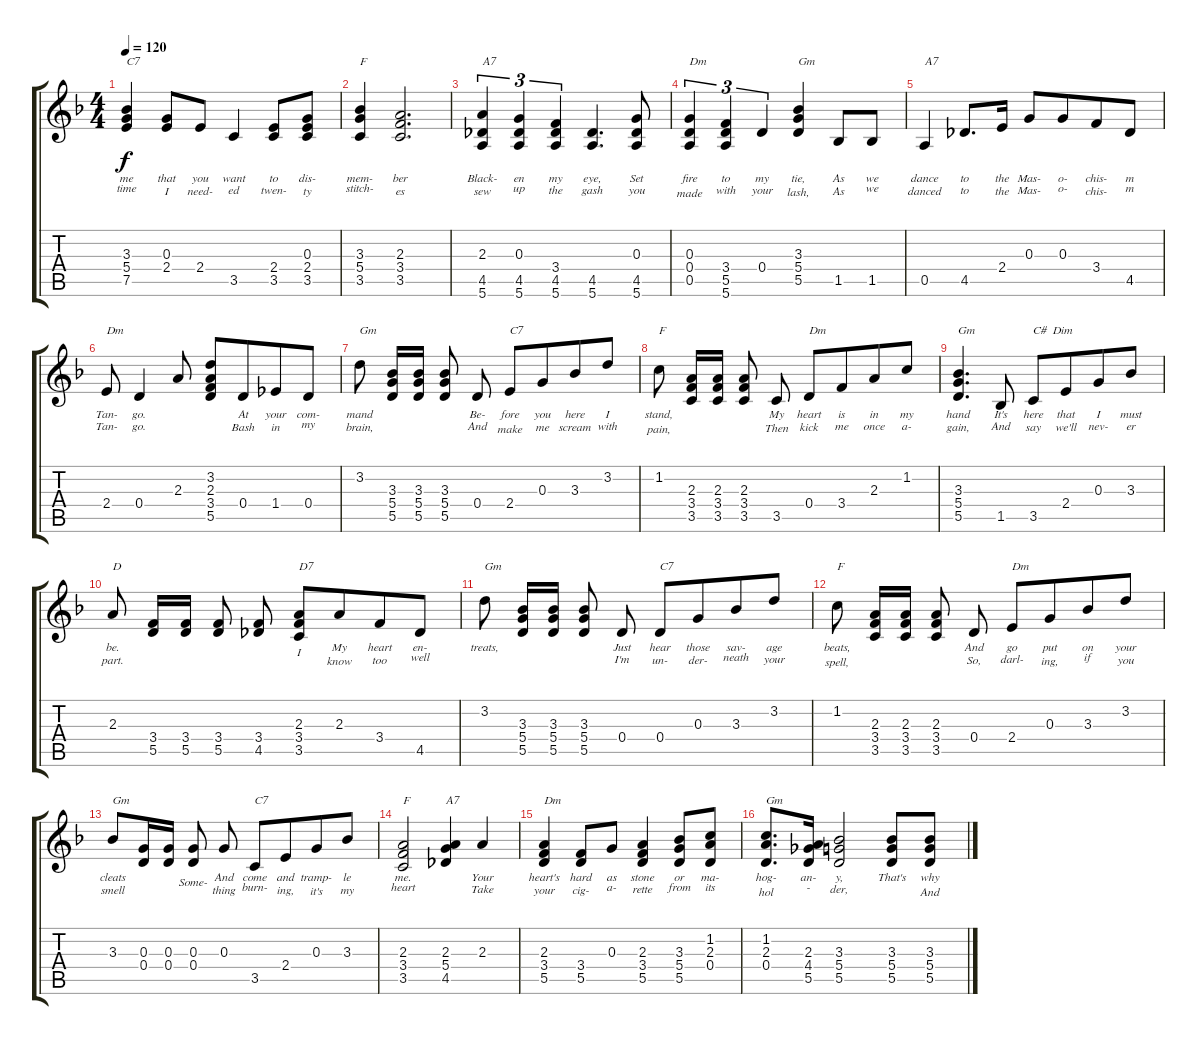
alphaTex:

\track "" {instrument acousticguitarsteel}
\staff {score tabs}
\tuning (E4 B3 G3 D3 A2 E2) {hide}
\ts (4 4)
\tempo 120
\clef g2
\ks f
(3.3 5.4 7.5).4{txt "C7" lyrics (0 "me") lyrics (1 "time") lyrics (2 "") lyrics (3 "") lyrics (4 "") dy f} (0.3 2.4).8{lyrics (0 "that") lyrics (1 "I") lyrics (2 "") lyrics (3 "") lyrics (4 "")} 2.4.8{lyrics (0 "you") lyrics (1 "need-") lyrics (2 "") lyrics (3 "") lyrics (4 "")} 3.5.4{lyrics (0 "want") lyrics (1 "ed") lyrics (2 "") lyrics (3 "") lyrics (4 "")} (2.4 3.5).8{lyrics (0 "to") lyrics (1 "twen-") lyrics (2 "") lyrics (3 "") lyrics (4 "")} (0.3 2.4 3.5).8{lyrics (0 "dis-") lyrics (1 "ty") lyrics (2 "") lyrics (3 "") lyrics (4 "")} |
(3.3 5.4 3.5).4{txt "F" lyrics (0 "mem-") lyrics (1 "stitch-") lyrics (2 "") lyrics (3 "") lyrics (4 "")} (2.3 3.4 3.5).2{d lyrics (0 "ber") lyrics (1 "es") lyrics (2 "") lyrics (3 "") lyrics (4 "")} |
(2.3 4.5 5.6).4{tu (3 2) txt "A7" lyrics (0 "Black-") lyrics (1 "sew") lyrics (2 "") lyrics (3 "") lyrics (4 "")} (0.3 4.5 5.6).4{tu (3 2) lyrics (0 "en") lyrics (1 "up") lyrics (2 "") lyrics (3 "") lyrics (4 "")} (3.4 4.5 5.6).4{tu (3 2) lyrics (0 "my") lyrics (1 "the") lyrics (2 "") lyrics (3 "") lyrics (4 "")} (4.5 5.6).4{d lyrics (0 "eye,") lyrics (1 "gash") lyrics (2 "") lyrics (3 "") lyrics (4 "")} (0.3 4.5 5.6).8{lyrics (0 "Set") lyrics (1 "you") lyrics (2 "") lyrics (3 "") lyrics (4 "")} |
(0.3 0.4 0.5).4{tu (3 2) txt "Dm" lyrics (0 "fire") lyrics (1 "made") lyrics (2 "") lyrics (3 "") lyrics (4 "")} (3.4 5.5 5.6).4{tu (3 2) lyrics (0 "to") lyrics (1 "with") lyrics (2 "") lyrics (3 "") lyrics (4 "")} 0.4.4{tu (3 2) lyrics (0 "my") lyrics (1 "your") lyrics (2 "") lyrics (3 "") lyrics (4 "")} (3.3 5.4 5.5).4{txt "Gm" lyrics (0 "tie,") lyrics (1 "lash,") lyrics (2 "") lyrics (3 "") lyrics (4 "")} 1.5.8{lyrics (0 "As") lyrics (1 "As") lyrics (2 "") lyrics (3 "") lyrics (4 "")} 1.5.8{lyrics (0 "we") lyrics (1 "we") lyrics (2 "") lyrics (3 "") lyrics (4 "")} |
0.5.4{txt "A7" lyrics (0 "dance") lyrics (1 "danced") lyrics (2 "") lyrics (3 "") lyrics (4 "")} 4.5.8{d lyrics (0 "to") lyrics (1 "to") lyrics (2 "") lyrics (3 "") lyrics (4 "")} 2.4.16{lyrics (0 "the") lyrics (1 "the") lyrics (2 "") lyrics (3 "") lyrics (4 "") beam split} 0.3.8{lyrics (0 "Mas-") lyrics (1 "Mas-") lyrics (2 "") lyrics (3 "") lyrics (4 "") beam merge} 0.3.8{lyrics (0 "o-") lyrics (1 "o-") lyrics (2 "") lyrics (3 "") lyrics (4 "") beam merge} 3.4.8{lyrics (0 "chis-") lyrics (1 "chis-") lyrics (2 "") lyrics (3 "") lyrics (4 "") beam merge} 4.5.8{lyrics (0 "m") lyrics (1 "m") lyrics (2 "") lyrics (3 "") lyrics (4 "")} |
2.4.8{txt "Dm" lyrics (0 "Tan-") lyrics (1 "Tan-") lyrics (2 "") lyrics (3 "") lyrics (4 "")} 0.4.4{lyrics (0 "go.") lyrics (1 "go.") lyrics (2 "") lyrics (3 "") lyrics (4 "")} 2.3.8{lyrics (0 "") lyrics (1 "") lyrics (2 "") lyrics (3 "") lyrics (4 "")} (3.2 2.3 3.4 5.5).8{lyrics (0 "") lyrics (1 "") lyrics (2 "") lyrics (3 "") lyrics (4 "") beam merge} 0.4.8{lyrics (0 "At") lyrics (1 "Bash") lyrics (2 "") lyrics (3 "") lyrics (4 "") beam merge} 1.4.8{lyrics (0 "your") lyrics (1 "in") lyrics (2 "") lyrics (3 "") lyrics (4 "") beam merge} 0.4.8{lyrics (0 "com-") lyrics (1 "my") lyrics (2 "") lyrics (3 "") lyrics (4 "")} |
3.2.8{txt "Gm" lyrics (0 "mand") lyrics (1 "brain,") lyrics (2 "") lyrics (3 "") lyrics (4 "") beam split} (3.3 5.4 5.5).16{lyrics (0 "") lyrics (1 "") lyrics (2 "") lyrics (3 "") lyrics (4 "") beam merge} (3.3 5.4 5.5).16{lyrics (0 "") lyrics (1 "") lyrics (2 "") lyrics (3 "") lyrics (4 "") beam split} (3.3 5.4 5.5).8{lyrics (0 "") lyrics (1 "") lyrics (2 "") lyrics (3 "") lyrics (4 "") beam split} 0.4.8{lyrics (0 "Be-") lyrics (1 "And") lyrics (2 "") lyrics (3 "") lyrics (4 "")} 2.4.8{txt "C7" lyrics (0 "fore") lyrics (1 "make") lyrics (2 "") lyrics (3 "") lyrics (4 "")} 0.3.8{lyrics (0 "you") lyrics (1 "me") lyrics (2 "") lyrics (3 "") lyrics (4 "") beam merge} 3.3.8{lyrics (0 "here") lyrics (1 "scream") lyrics (2 "") lyrics (3 "") lyrics (4 "")} 3.2.8{lyrics (0 "I") lyrics (1 "with") lyrics (2 "") lyrics (3 "") lyrics (4 "")} |
1.2.8{txt "F" lyrics (0 "stand,") lyrics (1 "pain,") lyrics (2 "") lyrics (3 "") lyrics (4 "") beam split} (2.3 3.4 3.5).16{lyrics (0 "") lyrics (1 "") lyrics (2 "") lyrics (3 "") lyrics (4 "")} (2.3 3.4 3.5).16{lyrics (0 "") lyrics (1 "") lyrics (2 "") lyrics (3 "") lyrics (4 "")} (2.3 3.4 3.5).8{lyrics (0 "") lyrics (1 "") lyrics (2 "") lyrics (3 "") lyrics (4 "") beam split} 3.5.8{lyrics (0 "My") lyrics (1 "Then") lyrics (2 "") lyrics (3 "") lyrics (4 "")} 0.4.8{txt "Dm" lyrics (0 "heart") lyrics (1 "kick") lyrics (2 "") lyrics (3 "") lyrics (4 "")} 3.4.8{lyrics (0 "is") lyrics (1 "me") lyrics (2 "") lyrics (3 "") lyrics (4 "") beam merge} 2.3.8{lyrics (0 "in") lyrics (1 "once") lyrics (2 "") lyrics (3 "") lyrics (4 "")} 1.2.8{lyrics (0 "my") lyrics (1 "a-") lyrics (2 "") lyrics (3 "") lyrics (4 "")} |
(3.3 5.4 5.5).4{d txt "Gm" lyrics (0 "hand") lyrics (1 "gain,") lyrics (2 "") lyrics (3 "") lyrics (4 "")} 1.5.8{lyrics (0 "It's") lyrics (1 "And") lyrics (2 "") lyrics (3 "") lyrics (4 "")} 3.5.8{txt "C#  Dim" lyrics (0 "here") lyrics (1 "say") lyrics (2 "") lyrics (3 "") lyrics (4 "")} 2.4.8{lyrics (0 "that") lyrics (1 "we'll") lyrics (2 "") lyrics (3 "") lyrics (4 "") beam merge} 0.3.8{lyrics (0 "I") lyrics (1 "nev-") lyrics (2 "") lyrics (3 "") lyrics (4 "")} 3.3.8{lyrics (0 "must") lyrics (1 "er") lyrics (2 "") lyrics (3 "") lyrics (4 "")} |
2.3.8{txt "D" lyrics (0 "be.") lyrics (1 "part.") lyrics (2 "") lyrics (3 "") lyrics (4 "") beam split} (3.4 5.5).16{lyrics (0 "") lyrics (1 "") lyrics (2 "") lyrics (3 "") lyrics (4 "")} (3.4 5.5).16{lyrics (0 "") lyrics (1 "") lyrics (2 "") lyrics (3 "") lyrics (4 "") beam split} (3.4 5.5).8{lyrics (0 "") lyrics (1 "") lyrics (2 "") lyrics (3 "") lyrics (4 "") beam split} (3.4 4.5).8{lyrics (0 "") lyrics (1 "") lyrics (2 "") lyrics (3 "") lyrics (4 "")} (2.3 3.4 3.5).8{txt "D7" lyrics (0 "") lyrics (1 "I") lyrics (2 "") lyrics (3 "") lyrics (4 "")} 2.3.8{lyrics (0 "My") lyrics (1 "know") lyrics (2 "") lyrics (3 "") lyrics (4 "") beam merge} 3.4.8{lyrics (0 "heart") lyrics (1 "too") lyrics (2 "") lyrics (3 "") lyrics (4 "") beam merge} 4.5.8{lyrics (0 "en-") lyrics (1 "well") lyrics (2 "") lyrics (3 "") lyrics (4 "")} |
3.2.8{txt "Gm" lyrics (0 "treats,") lyrics (1 "") lyrics (2 "") lyrics (3 "") lyrics (4 "") beam split} (3.3 5.4 5.5).16{lyrics (0 "") lyrics (1 "") lyrics (2 "") lyrics (3 "") lyrics (4 "")} (3.3 5.4 5.5).16{lyrics (0 "") lyrics (1 "") lyrics (2 "") lyrics (3 "") lyrics (4 "")} (3.3 5.4 5.5).8{lyrics (0 "") lyrics (1 "") lyrics (2 "") lyrics (3 "") lyrics (4 "") beam split} 0.4.8{lyrics (0 "Just") lyrics (1 "I'm") lyrics (2 "") lyrics (3 "") lyrics (4 "")} 0.4.8{txt "C7" lyrics (0 "hear") lyrics (1 "un-") lyrics (2 "") lyrics (3 "") lyrics (4 "")} 0.3.8{lyrics (0 "those") lyrics (1 "der-") lyrics (2 "") lyrics (3 "") lyrics (4 "") beam merge} 3.3.8{lyrics (0 "sav-") lyrics (1 "neath") lyrics (2 "") lyrics (3 "") lyrics (4 "")} 3.2.8{lyrics (0 "age") lyrics (1 "your") lyrics (2 "") lyrics (3 "") lyrics (4 "")} |
1.2.8{txt "F" lyrics (0 "beats,") lyrics (1 "spell,") lyrics (2 "") lyrics (3 "") lyrics (4 "") beam split} (2.3 3.4 3.5).16{lyrics (0 "") lyrics (1 "") lyrics (2 "") lyrics (3 "") lyrics (4 "")} (2.3 3.4 3.5).16{lyrics (0 "") lyrics (1 "") lyrics (2 "") lyrics (3 "") lyrics (4 "")} (2.3 3.4 3.5).8{lyrics (0 "") lyrics (1 "") lyrics (2 "") lyrics (3 "") lyrics (4 "") beam split} 0.4.8{lyrics (0 "And") lyrics (1 "So,") lyrics (2 "") lyrics (3 "") lyrics (4 "")} 2.4.8{txt "Dm" lyrics (0 "go") lyrics (1 "darl-") lyrics (2 "") lyrics (3 "") lyrics (4 "")} 0.3.8{lyrics (0 "put") lyrics (1 "ing,") lyrics (2 "") lyrics (3 "") lyrics (4 "") beam merge} 3.3.8{lyrics (0 "on") lyrics (1 "if") lyrics (2 "") lyrics (3 "") lyrics (4 "")} 3.2.8{lyrics (0 "your") lyrics (1 "you") lyrics (2 "") lyrics (3 "") lyrics (4 "")} |
3.3.8{txt "Gm" lyrics (0 "cleats") lyrics (1 "smell") lyrics (2 "") lyrics (3 "") lyrics (4 "")} (0.3 0.4).16{lyrics (0 "") lyrics (1 "") lyrics (2 "") lyrics (3 "") lyrics (4 "")} (0.3 0.4).16{lyrics (0 "") lyrics (1 "") lyrics (2 "") lyrics (3 "") lyrics (4 "")} (0.3 0.4).8{lyrics (0 "") lyrics (1 "Some-") lyrics (2 "") lyrics (3 "") lyrics (4 "") beam split} 0.3.8{lyrics (0 "And") lyrics (1 "thing") lyrics (2 "") lyrics (3 "") lyrics (4 "")} 3.5.8{txt "C7" lyrics (0 "come") lyrics (1 "burn-") lyrics (2 "") lyrics (3 "") lyrics (4 "")} 2.4.8{lyrics (0 "and") lyrics (1 "ing,") lyrics (2 "") lyrics (3 "") lyrics (4 "") beam merge} 0.3.8{lyrics (0 "tramp-") lyrics (1 "it's") lyrics (2 "") lyrics (3 "") lyrics (4 "")} 3.3.8{lyrics (0 "le") lyrics (1 "my") lyrics (2 "") lyrics (3 "") lyrics (4 "")} |
(2.3 3.4 3.5).2{txt "F" lyrics (0 "me.") lyrics (1 "heart") lyrics (2 "") lyrics (3 "") lyrics (4 "")} (2.3 5.4 4.5).4{txt "A7" lyrics (0 "") lyrics (1 "") lyrics (2 "") lyrics (3 "") lyrics (4 "")} 2.3.4{lyrics (0 "Your") lyrics (1 "Take") lyrics (2 "") lyrics (3 "") lyrics (4 "")} |
(2.3 3.4 5.5).4{txt "Dm" lyrics (0 "heart's") lyrics (1 "your") lyrics (2 "") lyrics (3 "") lyrics (4 "")} (3.4 5.5).8{lyrics (0 "hard") lyrics (1 "cig-") lyrics (2 "") lyrics (3 "") lyrics (4 "")} 0.3.8{lyrics (0 "as") lyrics (1 "a-") lyrics (2 "") lyrics (3 "") lyrics (4 "")} (2.3 3.4 5.5).4{lyrics (0 "stone") lyrics (1 "rette") lyrics (2 "") lyrics (3 "") lyrics (4 "")} (3.3 5.4 5.5).8{lyrics (0 "or") lyrics (1 "from") lyrics (2 "") lyrics (3 "") lyrics (4 "")} (1.2 2.3 0.4).8{lyrics (0 "ma-") lyrics (1 "its") lyrics (2 "") lyrics (3 "") lyrics (4 "")} |
(1.2 2.3 0.4).8{d txt "Gm" lyrics (0 "hog-") lyrics (1 "hol") lyrics (2 "") lyrics (3 "") lyrics (4 "")} (2.3 4.4 5.5).16{lyrics (0 "an-") lyrics (1 "-") lyrics (2 "") lyrics (3 "") lyrics (4 "")} (3.3 5.4 5.5).2{lyrics (0 "y,") lyrics (1 "der,") lyrics (2 "") lyrics (3 "") lyrics (4 "")} (3.3 5.4 5.5).8{lyrics (0 "That's") lyrics (1 "") lyrics (2 "") lyrics (3 "") lyrics (4 "")} (3.3 5.4 5.5).8{lyrics (0 "why") lyrics (1 "And") lyrics (2 "") lyrics (3 "") lyrics (4 "")}
